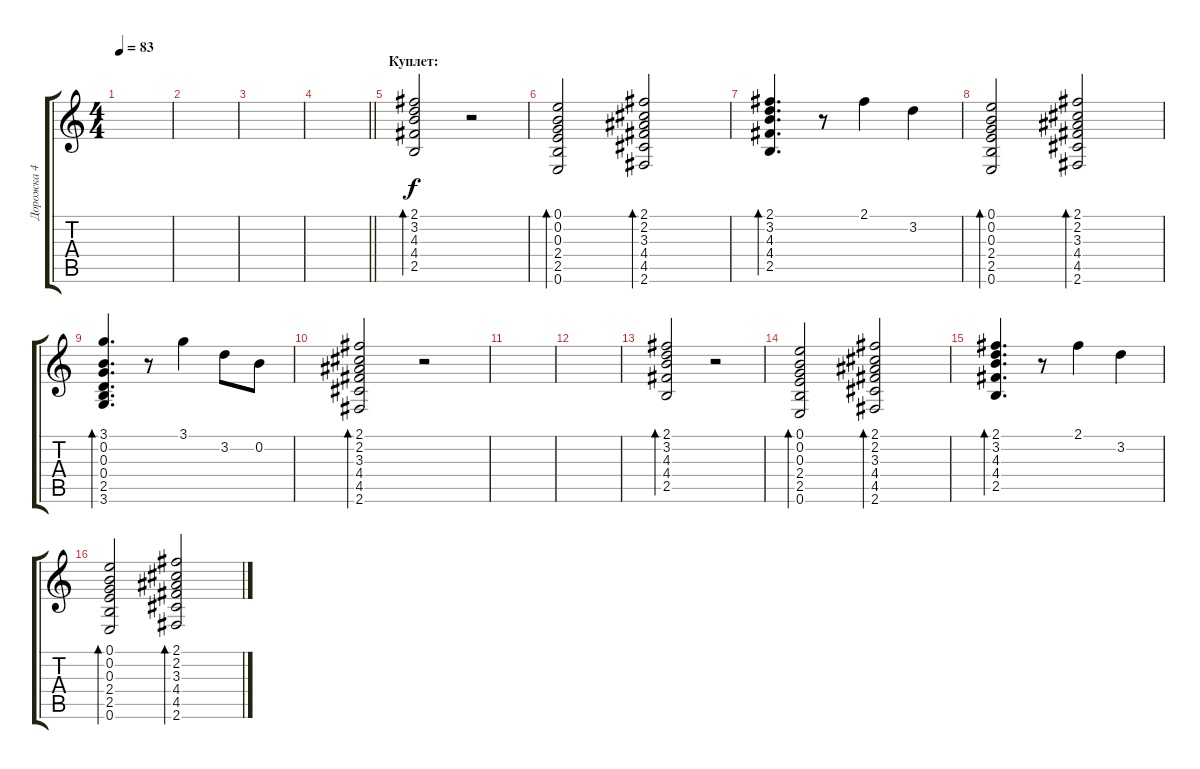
\track ("Дорожка 4" "Дорожка 4") {instrument electricguitarclean}
\staff {score tabs}
\tuning (E4 B3 G3 D3 A2 E2) {hide}
\ts (4 4)
\tempo 83
\clef g2
\ks c
|
|
|
\barLineRight lightlight
|
\section ("" "Куплет:")
(2.1 3.2 4.3 4.4 2.5).2{bd 120} r.2 |
(0.1 0.2 0.3 2.4 2.5 0.6).2{bd 120} (2.1 2.2 3.3 4.4 4.5 2.6).2{bd 120} |
(2.1 3.2 4.3 4.4 2.5).4{d bd 120} r.8 2.1.4 3.2.4 |
(0.1 0.2 0.3 2.4 2.5 0.6).2{bd 120} (2.1 2.2 3.3 4.4 4.5 2.6).2{bd 120} |
(3.1 0.2 0.3 0.4 2.5 3.6).4{d bd 120} r.8 3.1.4 3.2.8 0.2.8 |
(2.1 2.2 3.3 4.4 4.5 2.6).2{bd 120} r.2 |
|
|
(2.1 3.2 4.3 4.4 2.5).2{bd 120} r.2 |
(0.1 0.2 0.3 2.4 2.5 0.6).2{bd 120} (2.1 2.2 3.3 4.4 4.5 2.6).2{bd 120} |
(2.1 3.2 4.3 4.4 2.5).4{d bd 120} r.8 2.1.4 3.2.4 |
(0.1 0.2 0.3 2.4 2.5 0.6).2{bd 120} (2.1 2.2 3.3 4.4 4.5 2.6).2{bd 120}
